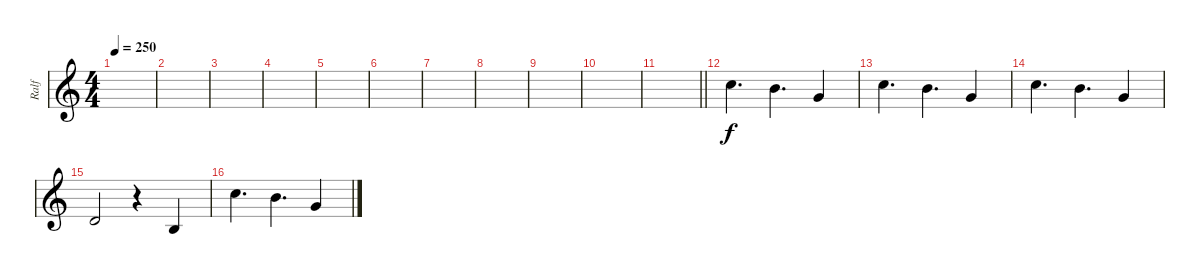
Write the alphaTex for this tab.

\track ("Ralf" "Ralf") {instrument brasssection}
\staff {score}
\tuning (E4 B3 G3 D3 A2 E2) {hide}
\ts (4 4)
\tempo 250
\clef g2
\ks c
|
|
|
|
|
|
|
|
|
|
\barLineRight lightlight
|
8.1.4{d} 7.1.4{d} 8.2.4 |
8.1.4{d} 7.1.4{d} 8.2.4 |
8.1.4{d} 7.1.4{d} 8.2.4 |
7.3.2 r.4 4.3.4 |
8.1.4{d} 7.1.4{d} 8.2.4
